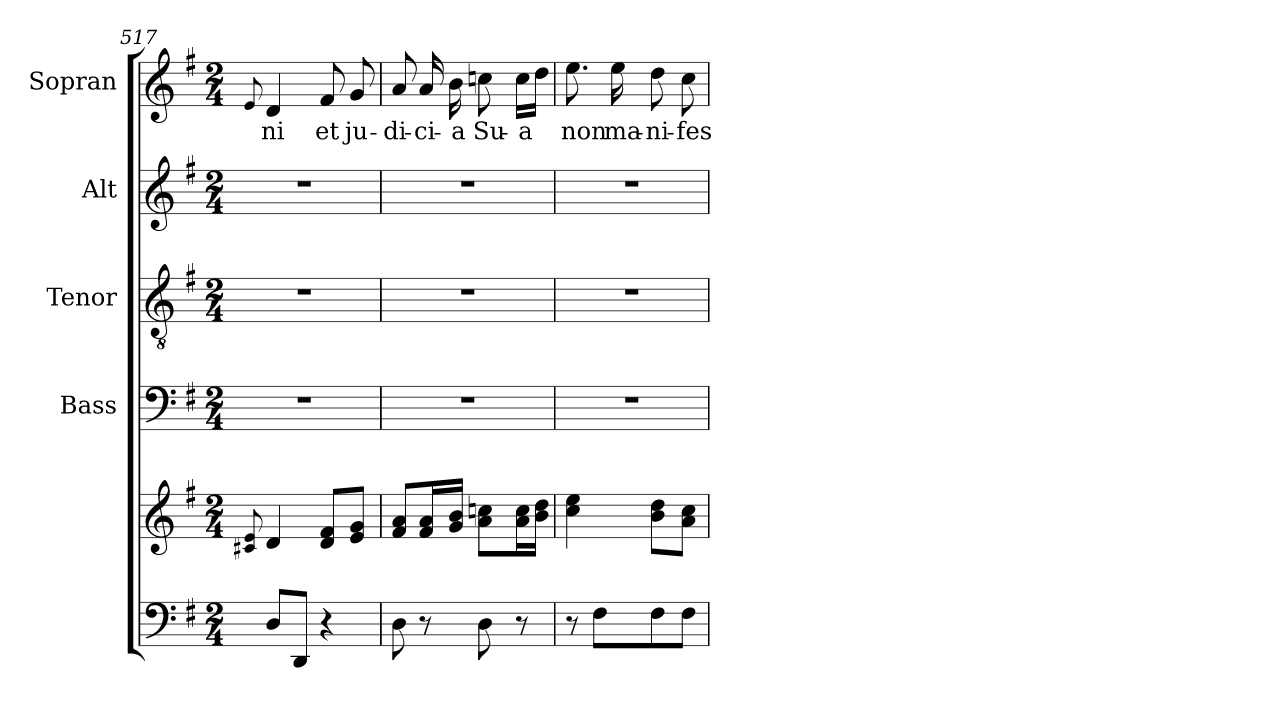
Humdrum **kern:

**kern	**kern	**kern	**kern	**kern	**kern	**text
*part5	*part5	*part4	*part3	*part2	*part1	*part1
*staff6	*staff5	*staff4	*staff3	*staff2	*staff1	*staff1
*	*	*I"Bass	*I"Tenor	*I"Alt	*I"Sopran	*
*	*	*I'B.	*I'T.	*I'A.	*I'S.	*
*clefF4	*clefG2	*clefF4	*clefGv2	*clefG2	*clefG2	*
*k[f#]	*k[f#]	*k[f#]	*k[f#]	*k[f#]	*k[f#]	*
*G:	*G:	*G:	*G:	*G:	*G:	*
*M2/4	*M2/4	*M2/4	*M2/4	*M2/4	*M2/4	*
=517	=517	=517	=517	=517	=517	=517
.	8qqc#X/ 8qqe/	.	.	.	8qqe/	.
!	!	!	!	!	!	!LO:LY:b
8D/L	4d/	2r	2r	2r	4d/	-ni
8DD/J	.	.	.	.	.	.
!	!	!	!	!	!	!LO:LY:b
4r	8d/ 8f#/L	.	.	.	8f#/	et
!	!	!	!	!	!	!LO:LY:b
.	8e/ 8g/J	.	.	.	8g/	ju-
=518	=518	=518	=518	=518	=518	=518
!	!	!	!	!	!	!LO:LY:b
8D\	8f#/ 8a/L	2r	2r	2r	8a/	-di-
!	!	!	!	!	!	!LO:LY:b
8r	16f#/ 16a/L	.	.	.	16a/	-ci-
!	!	!	!	!	!	!LO:LY:b
.	16g/ 16b/JJ	.	.	.	16b\	-a
!	!	!	!	!	!	!LO:LY:b
8D\	8a\ 8ccn\L	.	.	.	8ccn\	Su-
!	!	!	!	!	!	!LO:LY:b
8r	16a\ 16cc\L	.	.	.	16cc\LL	-a
.	16b\ 16dd\JJ	.	.	.	16dd\JJ	.
=519	=519	=519	=519	=519	=519	=519
!	!	!	!	!	!	!LO:LY:b
8r	4cc\ 4ee\	2r	2r	2r	8.ee\	non
8F#\L	.	.	.	.	.	.
!	!	!	!	!	!	!LO:LY:b
.	.	.	.	.	16ee\	ma-
!	!	!	!	!	!	!LO:LY:b
8F#\	8b\ 8dd\L	.	.	.	8dd\	-ni-
!	!	!	!	!	!	!LO:LY:b
8F#\J	8a\ 8cc\J	.	.	.	8cc\	-fes-
=	=	=	=	=	=	=
*-	*-	*-	*-	*-	*-	*-
